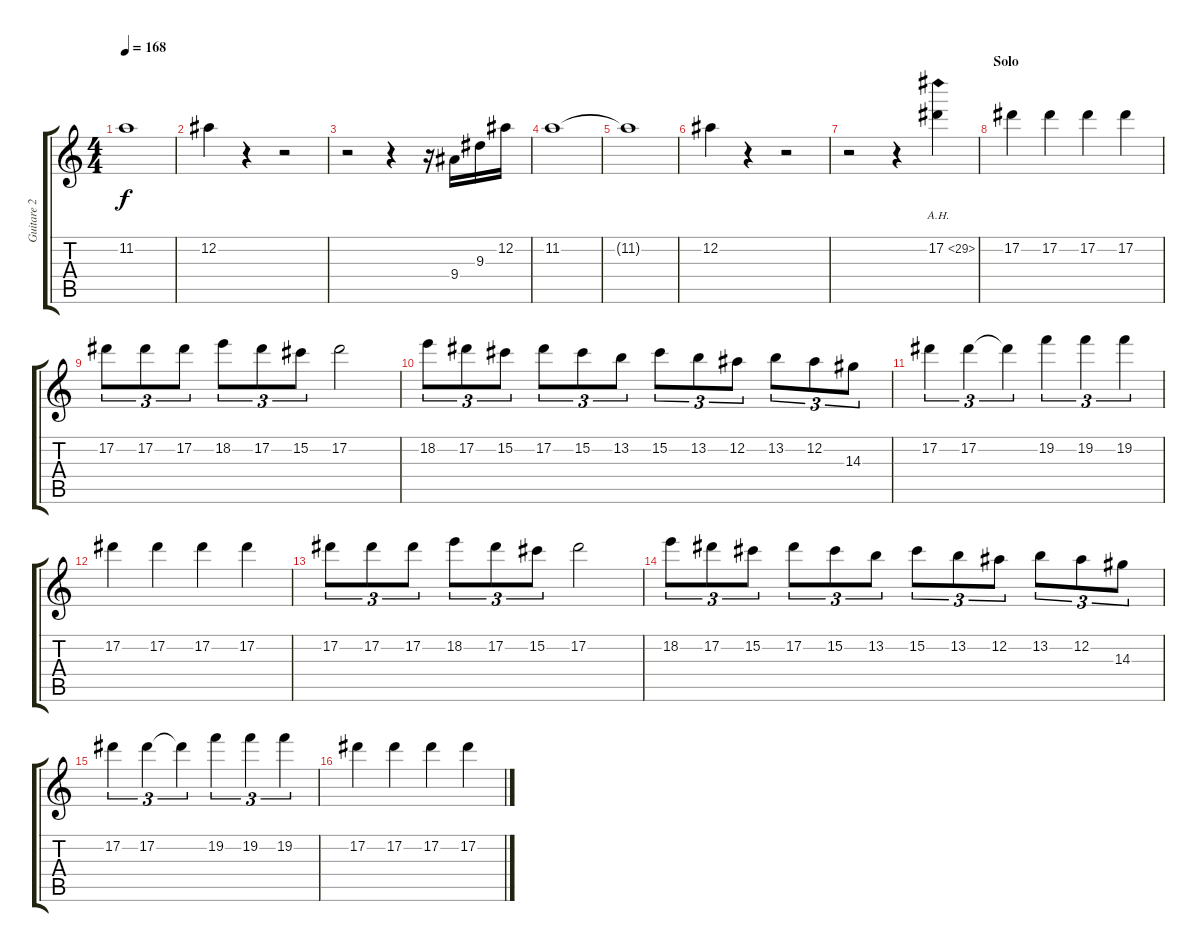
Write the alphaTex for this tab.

\track ("Guitare 2" "Guitare 2") {instrument overdrivenguitar}
\staff {score tabs}
\tuning (Eb4 Bb3 Gb3 Db3 Ab2 Eb2) {hide}
\ts (4 4)
\tempo 168
\clef g2
\ks c
11.2{t}.1{dy f} |
12.2.4 r.4 r.2 |
r.2 r.4 r.16 9.4.16 9.3.16 12.2.16 |
11.2.1 |
11.2{t}.1 |
12.2.4 r.4 r.2 |
r.2 r.4 17.2{ah 12}.4 |
\section ("" "Solo")
17.2.4 17.2.4 17.2.4 17.2.4 |
17.2.8{tu (3 2)} 17.2.8{tu (3 2)} 17.2.8{tu (3 2)} 18.2.8{tu (3 2)} 17.2.8{tu (3 2)} 15.2.8{tu (3 2)} 17.2.2 |
18.2.8{tu (3 2)} 17.2.8{tu (3 2)} 15.2.8{tu (3 2)} 17.2.8{tu (3 2)} 15.2.8{tu (3 2)} 13.2.8{tu (3 2)} 15.2.8{tu (3 2)} 13.2.8{tu (3 2)} 12.2.8{tu (3 2)} 13.2.8{tu (3 2)} 12.2.8{tu (3 2)} 14.3.8{tu (3 2)} |
17.2.4{tu (3 2)} 17.2.4{tu (3 2)} 17.2{t}.4{tu (3 2)} 19.2.4{tu (3 2)} 19.2.4{tu (3 2)} 19.2.4{tu (3 2)} |
17.2.4 17.2.4 17.2.4 17.2.4 |
17.2.8{tu (3 2)} 17.2.8{tu (3 2)} 17.2.8{tu (3 2)} 18.2.8{tu (3 2)} 17.2.8{tu (3 2)} 15.2.8{tu (3 2)} 17.2.2 |
18.2.8{tu (3 2)} 17.2.8{tu (3 2)} 15.2.8{tu (3 2)} 17.2.8{tu (3 2)} 15.2.8{tu (3 2)} 13.2.8{tu (3 2)} 15.2.8{tu (3 2)} 13.2.8{tu (3 2)} 12.2.8{tu (3 2)} 13.2.8{tu (3 2)} 12.2.8{tu (3 2)} 14.3.8{tu (3 2)} |
17.2.4{tu (3 2)} 17.2.4{tu (3 2)} 17.2{t}.4{tu (3 2)} 19.2.4{tu (3 2)} 19.2.4{tu (3 2)} 19.2.4{tu (3 2)} |
17.2.4 17.2.4 17.2.4 17.2.4
